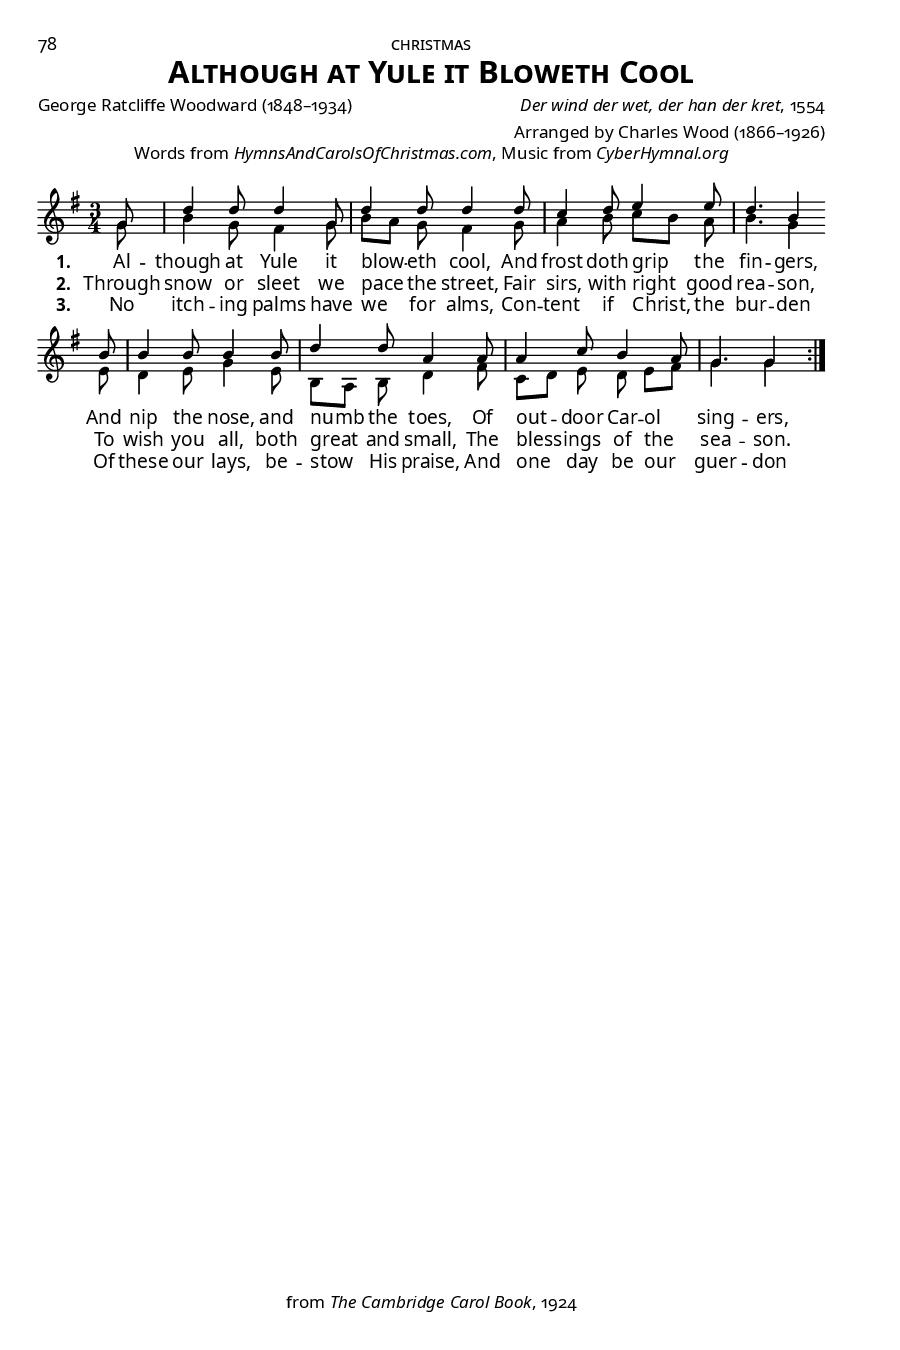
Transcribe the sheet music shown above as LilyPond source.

\version "2.14.2"
\include "util.ly"
\header {
    title = \markup{\override #'(font-name . "Garamond Premier Pro Semibold"){ \abs-fontsize #15 \smallCapsOldStyle"Although at Yule it Bloweth Cool"}}
    poet = \markup\oldStyleNum"George Ratcliffe Woodward (1848–1934)"
    composer = \markup \concat{\italic "Der wind der wet, der han der kret" \oldStyleNum", 1554"}
    arranger = \markup\oldStyleNum"Arranged by Charles Wood (1866–1926)"
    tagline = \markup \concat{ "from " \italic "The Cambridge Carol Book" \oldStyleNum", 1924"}
  }\paper {
  print-all-headers = ##f
  paper-height = 9\in
  paper-width = 6\in
  indent = 0\in
  %system-system-spacing = #'((basic-distance . 10) (padding . 0))
  system-system-spacing =
    #'((basic-distance . 10)
       (minimum-distance . 10)
       (padding . 1.5)
       (stretchability . 100))
  score-markup-spacing = 
    #'((basic-distance . 5)
       (minimum-distance . 5)
       (padding . 1)
       (stretchability . 0))
  ragged-last-bottom = ##t
  ragged-bottom = ##f
  two-sided = ##t
  inner-margin = 0.5\in
  outer-margin = 0.25\in
  top-margin = 0.25\in
  bottom-margin = 0.25\in
  first-page-number = #078
  print-first-page-number = ##t
  headerLine = \markup{\override #'(font-name . "Garamond Premier Pro") \smallCapsOldStyle"christmas"}
  oddHeaderMarkup = \markup\fill-line{
     \override #'(font-name . "Garamond Premier Pro")\abs-fontsize #8.5
     \combine 
        \fill-line{"" \if \should-print-page-number
        \oldStylePageNum""
        }
        \fill-line{\headerLine}
  }
  evenHeaderMarkup = \markup {
     \override #'(font-name . "Garamond Premier Pro")\abs-fontsize #8.5
     \combine
        \if \should-print-page-number
        \oldStylePageNum""
        \fill-line{\headerLine}
  }
}
#(set-global-staff-size 15) \paper{ #(define fonts (make-pango-font-tree "GoudyOlSt BT" "Garamond Premier Pro" "Garamond Premier Pro" (/ 15 20))) }

\markup \fill-line{\concat{ "Words from " \italic"HymnsAndCarolsOfChristmas.com" ", Music from " \italic"CyberHymnal.org"}}
\markup\vspace#0.5


















global = {
  \key g \major
  \time 3/4
  \autoBeamOff
  \override DynamicLineSpanner #'staff-padding = #0.0
  \override DynamicLineSpanner #'Y-extent = #'(-1 . 1)
}

sopMusic = \relative c' {
  \repeat volta 2 {
    \partial 8 g'8 |
    d'4 d8 d4 g,8 |
    d'4 d8 d4 d8 |
    c4 d8 e4 e8 |
    d4. b4 \bar""\break b8 |
    
    b4 b8 b4 b8 |
    d4 d8 a4 a8 |
    a4 c8 b4 a8 |
    \partial 8*5 g4. g4
  }
  \break
}
sopWords = \lyricmode {
  
}

altoMusic = \relative c' {
  g'8 |
  b4 g8 fis4 g8 |
  b8[ a] g fis4 g8 |
  a4 b8 c[ b] a |
  b4. g4 e8 |
  
  d4 e8 g4 e8 |
  b[ a] b d4 fis8 |
  c[ d] e d e[ fis] |
  g4. g4
}
altoWords = \lyricmode {
  \set stanza = #"1. "
  Al -- though at Yule it blow -- eth cool,
  And frost doth grip the fin -- gers,
  And nip the nose, and numb the toes,
  Of out -- door Car -- ol sing -- ers,
  
  \set stanza = #"4. "
  By tho -- rough -- fare, through slum or square,
  Our Choir the praise re -- hear -- ses
  "(As" on we pass) of ‘Wen -- ces -- las’
  That ‘Good King,’ and his mer -- cies.
}
altoWordsII = \lyricmode {
%\markup\italic
  \set stanza = #"2. "
  Through snow or sleet we pace the street,
  Fair sirs, with right good rea -- son,
  To wish you all, both great and small,
  The bless -- ings of the sea -- son.
  
  \set stanza = #"5. "
  Then we can sing, a pret -- ty thing,
  ‘The Holly and I -- vy ber -- ry;’
  But best we ken ‘Good gen -- tle -- men,
  God rest you, rest you mer -- ry.’
}
altoWordsIII = \lyricmode {
  \set stanza = #"3. "
  No itch -- ing palms have we for alms,
  Con -- tent if Christ, the bur -- den
  Of these our lays, be -- stow His praise,
  And one day be our guer -- don
  
  \set stanza = #"3. "
  We think to spell, ‘Good news, No -- el,
  And eke a won -- der sto -- ry:
  The Vir -- gin mild hath borne the Child:
  E’en God, the King of Glo -- ry.’
  
}
altoWordsIV = \lyricmode {
}
altoWordsV = \lyricmode {
}
altoWordsVI = \lyricmode {
}
tenorMusic = \relative c' {
  gis8 |
}
tenorWords = \lyricmode {

}

bassMusic = \relative c {
  e8 |
}
bassWords = \lyricmode {

}

pianoRH = \relative c' {
  
}
pianoLH = \relative c' {
  
}

\score {
  <<
   \new ChoirStaff <<
    \new Staff = women <<
      \new Voice = "sopranos" { \voiceOne << \global \sopMusic >> }
      \new Voice = "altos" { \voiceTwo << \global \altoMusic >> }
    >>
    \new Lyrics \with { alignAboveContext = #"women" \override VerticalAxisGroup #'nonstaff-relatedstaff-spacing = #'((basic-distance . 1))} \lyricsto "sopranos" \sopWords
    \new Lyrics = "altosVI"  \with { alignBelowContext = #"women" } \lyricsto "altos" \altoWordsVI
    \new Lyrics = "altosV"  \with { alignBelowContext = #"women" } \lyricsto "altos" \altoWordsV
    \new Lyrics = "altosIV"  \with { alignBelowContext = #"women" } \lyricsto "altos" \altoWordsIV
    \new Lyrics = "altosIII"  \with { alignBelowContext = #"women" } \lyricsto "altos" \altoWordsIII
    \new Lyrics = "altosII"  \with { alignBelowContext = #"women" } \lyricsto "altos" \altoWordsII
    \new Lyrics = "altos"  \with { alignBelowContext = #"women" } \lyricsto "altos" \altoWords
  >>
%    \new PianoStaff << \new Staff { \new Voice { \pianoRH } } \new Staff { \clef "bass" \pianoLH } >>
  >>
  \layout {
    \context {
      \Score
      %\override SpacingSpanner #'base-shortest-duration = #(ly:make-moment 1 8)
      %\override SpacingSpanner #'common-shortest-duration = #(ly:make-moment 1 4)
    }
    \context {
      % Remove all empty staves
      % \Staff \RemoveEmptyStaves \override VerticalAxisGroup #'remove-first = ##t
    }
    \context {
      \Lyrics
      \override LyricText #'X-offset = #center-on-word
    }
  }
  
  \midi {
    \tempo 4 = 120
    \set Staff.midiInstrument = "piccolo"
  
    \context {
      \Voice
      \remove "Dynamic_performer"
    }
  }
}
